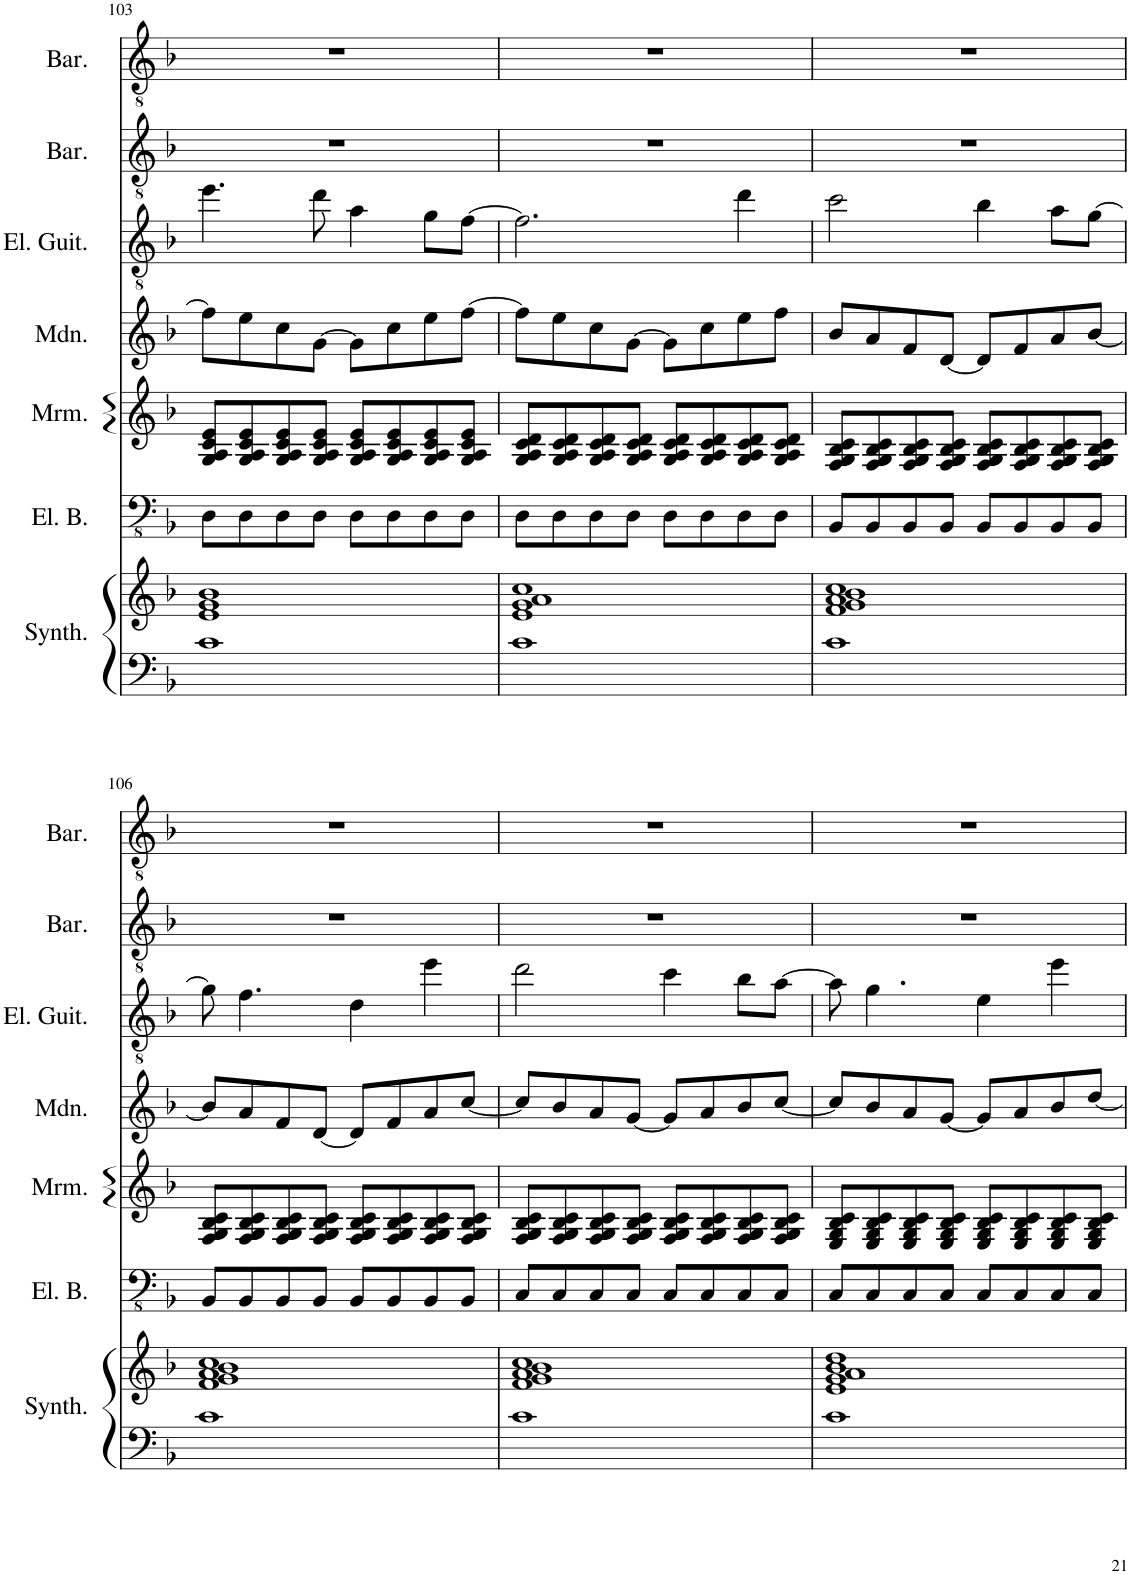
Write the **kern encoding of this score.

**kern	**kern	**kern	**kern	**kern	**kern	**kern	**kern
*part7	*part7	*part6	*part5	*part4	*part3	*part2	*part1
*staff8	*staff7	*staff6	*staff5	*staff4	*staff3	*staff2	*staff1
*I"String Synthesizer	*	*I"Electric Bass	*I"Marimba	*I"Mandolin	*I"Electric Guitar	*I"Baritone	*I"Baritone
*I'Synth.	*	*I'El. B.	*I'Mrm.	*I'Mdn.	*I'El. Guit.	*I'Bar.	*I'Bar.
!!LO:PB:g=z
*clefF4	*clefG2	*clefFv4	*clefG2	*clefG2	*clefGv2	*clefGv2	*clefGv2
*k[b-]	*k[b-]	*k[b-]	*k[b-]	*k[b-]	*k[b-]	*k[b-]	*k[b-]
*M4/4	*M4/4	*M4/4	*M4/4	*M4/4	*M4/4	*M4/4	*M4/4
=103	=103	=103	=103	=103	=103	=103	=103
1c	1e 1g 1b-	8DD\L	8G/ 8A/ 8c/ 8e/L	8ff\L]	4.ee\	1r	1r
.	.	8DD\	8G/ 8A/ 8c/ 8e/	8ee\	.	.	.
.	.	8DD\	8G/ 8A/ 8c/ 8e/	8cc\	.	.	.
.	.	8DD\J	8G/ 8A/ 8c/ 8e/J	[8g\J	8dd\	.	.
.	.	8DD\L	8G/ 8A/ 8c/ 8e/L	8g\L]	4a\	.	.
.	.	8DD\	8G/ 8A/ 8c/ 8e/	8cc\	.	.	.
.	.	8DD\	8G/ 8A/ 8c/ 8e/	8ee\	8g\L	.	.
.	.	8DD\J	8G/ 8A/ 8c/ 8e/J	[8ff\J	[8f\J	.	.
=104	=104	=104	=104	=104	=104	=104	=104
1c	1e 1g 1a 1cc	8DD\L	8G/ 8A/ 8c/ 8d/L	8ff\L]	2.f\]	1r	1r
.	.	8DD\	8G/ 8A/ 8c/ 8d/	8ee\	.	.	.
.	.	8DD\	8G/ 8A/ 8c/ 8d/	8cc\	.	.	.
.	.	8DD\J	8G/ 8A/ 8c/ 8d/J	[8g\J	.	.	.
.	.	8DD\L	8G/ 8A/ 8c/ 8d/L	8g\L]	.	.	.
.	.	8DD\	8G/ 8A/ 8c/ 8d/	8cc\	.	.	.
.	.	8DD\	8G/ 8A/ 8c/ 8d/	8ee\	4dd\	.	.
.	.	8DD\J	8G/ 8A/ 8c/ 8d/J	8ff\J	.	.	.
=105	=105	=105	=105	=105	=105	=105	=105
1c	1f 1g 1a 1b- 1cc	8BBB-/L	8F/ 8G/ 8B-/ 8c/L	8b-/L	2cc\	1r	1r
.	.	8BBB-/	8F/ 8G/ 8B-/ 8c/	8a/	.	.	.
.	.	8BBB-/	8F/ 8G/ 8B-/ 8c/	8f/	.	.	.
.	.	8BBB-/J	8F/ 8G/ 8B-/ 8c/J	[8d/J	.	.	.
.	.	8BBB-/L	8F/ 8G/ 8B-/ 8c/L	8d/L]	4b-\	.	.
.	.	8BBB-/	8F/ 8G/ 8B-/ 8c/	8f/	.	.	.
.	.	8BBB-/	8F/ 8G/ 8B-/ 8c/	8a/	8a\L	.	.
.	.	8BBB-/J	8F/ 8G/ 8B-/ 8c/J	[8b-/J	[8g\J	.	.
!!LO:LB:g=z
=106	=106	=106	=106	=106	=106	=106	=106
1c	1f 1g 1a 1b- 1cc	8BBB-/L	8F/ 8G/ 8B-/ 8c/L	8b-/L]	8g\]	1r	1r
.	.	8BBB-/	8F/ 8G/ 8B-/ 8c/	8a/	4.f\	.	.
.	.	8BBB-/	8F/ 8G/ 8B-/ 8c/	8f/	.	.	.
.	.	8BBB-/J	8F/ 8G/ 8B-/ 8c/J	[8d/J	.	.	.
.	.	8BBB-/L	8F/ 8G/ 8B-/ 8c/L	8d/L]	4d\	.	.
.	.	8BBB-/	8F/ 8G/ 8B-/ 8c/	8f/	.	.	.
.	.	8BBB-/	8F/ 8G/ 8B-/ 8c/	8a/	4ee\	.	.
.	.	8BBB-/J	8F/ 8G/ 8B-/ 8c/J	[8cc/J	.	.	.
=107	=107	=107	=107	=107	=107	=107	=107
1c	1f 1g 1a 1b- 1cc	8CC/L	8F/ 8G/ 8B-/ 8c/L	8cc/L]	2dd\	1r	1r
.	.	8CC/	8F/ 8G/ 8B-/ 8c/	8b-/	.	.	.
.	.	8CC/	8F/ 8G/ 8B-/ 8c/	8a/	.	.	.
.	.	8CC/J	8F/ 8G/ 8B-/ 8c/J	[8g/J	.	.	.
.	.	8CC/L	8F/ 8G/ 8B-/ 8c/L	8g/L]	4cc\	.	.
.	.	8CC/	8F/ 8G/ 8B-/ 8c/	8a/	.	.	.
.	.	8CC/	8F/ 8G/ 8B-/ 8c/	8b-/	8b-\L	.	.
.	.	8CC/J	8F/ 8G/ 8B-/ 8c/J	[8cc/J	[8a\J	.	.
=108	=108	=108	=108	=108	=108	=108	=108
1c	1e 1g 1a 1b- 1dd	8CC/L	8E/ 8G/ 8B-/ 8c/L	8cc/L]	8a\]	1r	1r
.	.	8CC/	8E/ 8G/ 8B-/ 8c/	8b-/	4.g\	.	.
.	.	8CC/	8E/ 8G/ 8B-/ 8c/	8a/	.	.	.
.	.	8CC/J	8E/ 8G/ 8B-/ 8c/J	[8g/J	.	.	.
.	.	8CC/L	8E/ 8G/ 8B-/ 8c/L	8g/L]	4e\	.	.
.	.	8CC/	8E/ 8G/ 8B-/ 8c/	8a/	.	.	.
.	.	8CC/	8E/ 8G/ 8B-/ 8c/	8b-/	4ee\	.	.
.	.	8CC/J	8E/ 8G/ 8B-/ 8c/J	[8dd/J	.	.	.
=	=	=	=	=	=	=	=
*-	*-	*-	*-	*-	*-	*-	*-
